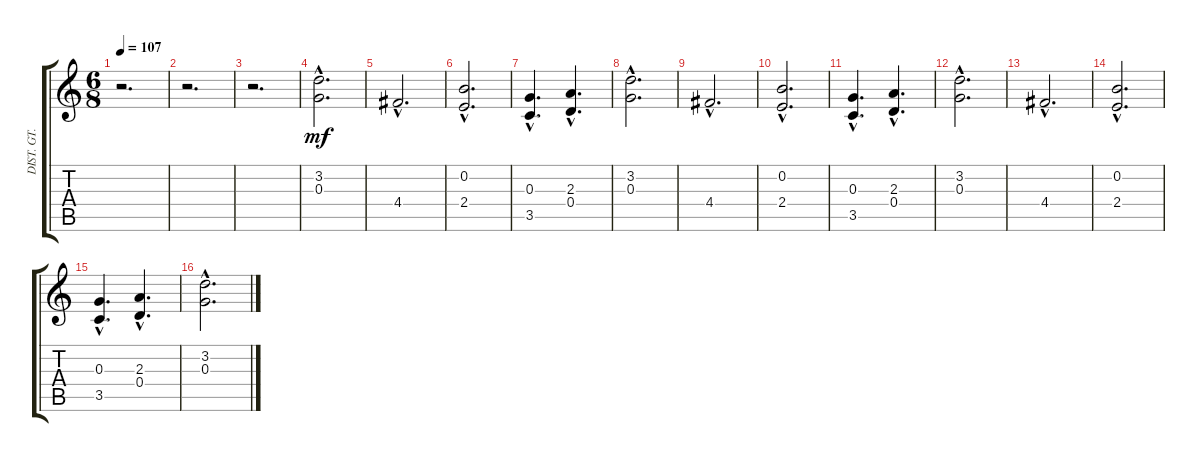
\track ("DIST. GT." "DIST. GT.") {instrument distortionguitar}
\staff {score tabs}
\tuning (E4 B3 G3 D3 A2 E2) {hide}
\ts (6 8)
\tempo 107
\clef g2
\ks c
r.2{d dy f} |
r.2{d} |
r.2{d} |
(3.2 0.3{hac}).2{d dy mf volume 16} |
4.4{hac}.2{d} |
(0.2{hac} 2.4{hac}).2{d} |
(0.3{hac} 3.5{hac}).4{d} (2.3{hac} 0.4{hac}).4{d} |
(3.2 0.3{hac}).2{d} |
4.4{hac}.2{d} |
(0.2{hac} 2.4{hac}).2{d} |
(0.3{hac} 3.5{hac}).4{d} (2.3{hac} 0.4{hac}).4{d} |
(3.2 0.3{hac}).2{d} |
4.4{hac}.2{d} |
(0.2{hac} 2.4{hac}).2{d} |
(0.3{hac} 3.5{hac}).4{d} (2.3{hac} 0.4{hac}).4{d} |
(3.2 0.3{hac}).2{d}
